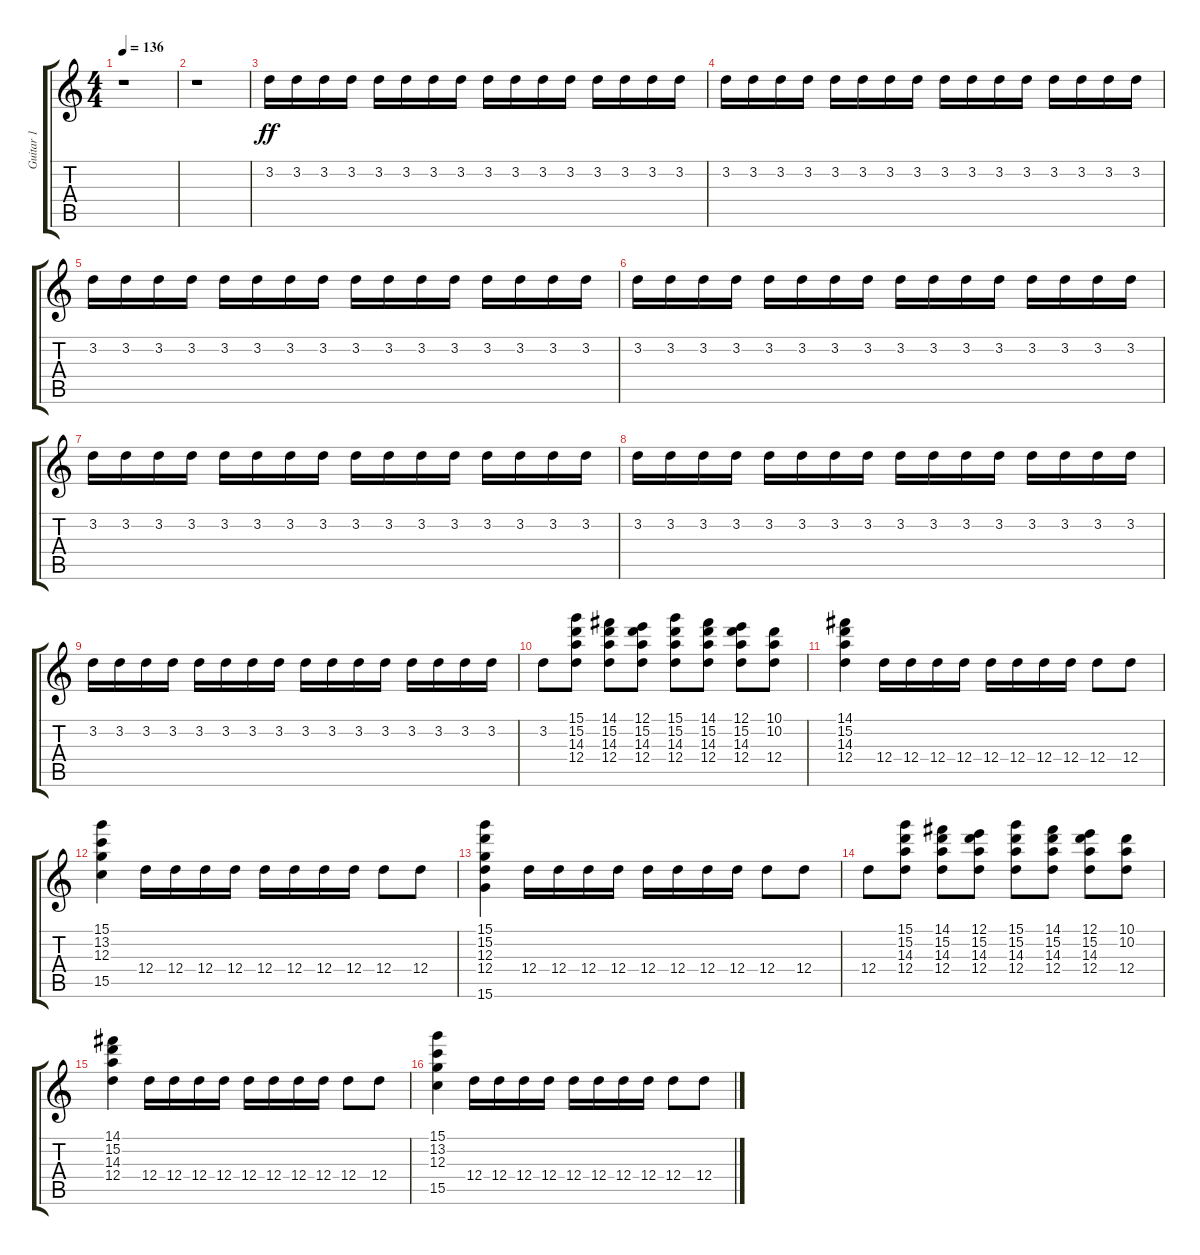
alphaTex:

\track ("Guitar 1" "Guitar 1") {instrument distortionguitar}
\staff {score tabs}
\tuning (E4 B3 G3 D3 A2 E2) {hide}
\ts (4 4)
\tempo 136
\clef g2
\ks c
r.1{dy ff instrument distortionguitar} |
r.1 |
3.2.16 3.2.16 3.2.16 3.2.16 3.2.16 3.2.16 3.2.16 3.2.16 3.2.16 3.2.16 3.2.16 3.2.16 3.2.16 3.2.16 3.2.16 3.2.16 |
3.2.16 3.2.16 3.2.16 3.2.16 3.2.16 3.2.16 3.2.16 3.2.16 3.2.16 3.2.16 3.2.16 3.2.16 3.2.16 3.2.16 3.2.16 3.2.16 |
3.2.16 3.2.16 3.2.16 3.2.16 3.2.16 3.2.16 3.2.16 3.2.16 3.2.16 3.2.16 3.2.16 3.2.16 3.2.16 3.2.16 3.2.16 3.2.16 |
3.2.16 3.2.16 3.2.16 3.2.16 3.2.16 3.2.16 3.2.16 3.2.16 3.2.16 3.2.16 3.2.16 3.2.16 3.2.16 3.2.16 3.2.16 3.2.16 |
3.2.16 3.2.16 3.2.16 3.2.16 3.2.16 3.2.16 3.2.16 3.2.16 3.2.16 3.2.16 3.2.16 3.2.16 3.2.16 3.2.16 3.2.16 3.2.16 |
3.2.16 3.2.16 3.2.16 3.2.16 3.2.16 3.2.16 3.2.16 3.2.16 3.2.16 3.2.16 3.2.16 3.2.16 3.2.16 3.2.16 3.2.16 3.2.16 |
3.2.16 3.2.16 3.2.16 3.2.16 3.2.16 3.2.16 3.2.16 3.2.16 3.2.16 3.2.16 3.2.16 3.2.16 3.2.16 3.2.16 3.2.16 3.2.16 |
3.2.8 (15.1 15.2 14.3 12.4).8 (14.1 15.2 14.3 12.4).8 (12.1 15.2 14.3 12.4).8 (15.1 15.2 14.3 12.4).8 (14.1 15.2 14.3 12.4).8 (12.1 15.2 14.3 12.4).8 (10.1 10.2 12.4).8 |
(14.1 15.2 14.3 12.4).4 12.4.16 12.4.16 12.4.16 12.4.16 12.4.16 12.4.16 12.4.16 12.4.16 12.4.8 12.4.8 |
(15.1 13.2 12.3 15.5).4 12.4.16 12.4.16 12.4.16 12.4.16 12.4.16 12.4.16 12.4.16 12.4.16 12.4.8 12.4.8 |
(15.1 15.2 12.3 12.4 15.6).4 12.4.16 12.4.16 12.4.16 12.4.16 12.4.16 12.4.16 12.4.16 12.4.16 12.4.8 12.4.8 |
12.4.8 (15.1 15.2 14.3 12.4).8 (14.1 15.2 14.3 12.4).8 (12.1 15.2 14.3 12.4).8 (15.1 15.2 14.3 12.4).8 (14.1 15.2 14.3 12.4).8 (12.1 15.2 14.3 12.4).8 (10.1 10.2 12.4).8 |
(14.1 15.2 14.3 12.4).4 12.4.16 12.4.16 12.4.16 12.4.16 12.4.16 12.4.16 12.4.16 12.4.16 12.4.8 12.4.8 |
(15.1 13.2 12.3 15.5).4 12.4.16 12.4.16 12.4.16 12.4.16 12.4.16 12.4.16 12.4.16 12.4.16 12.4.8 12.4.8
